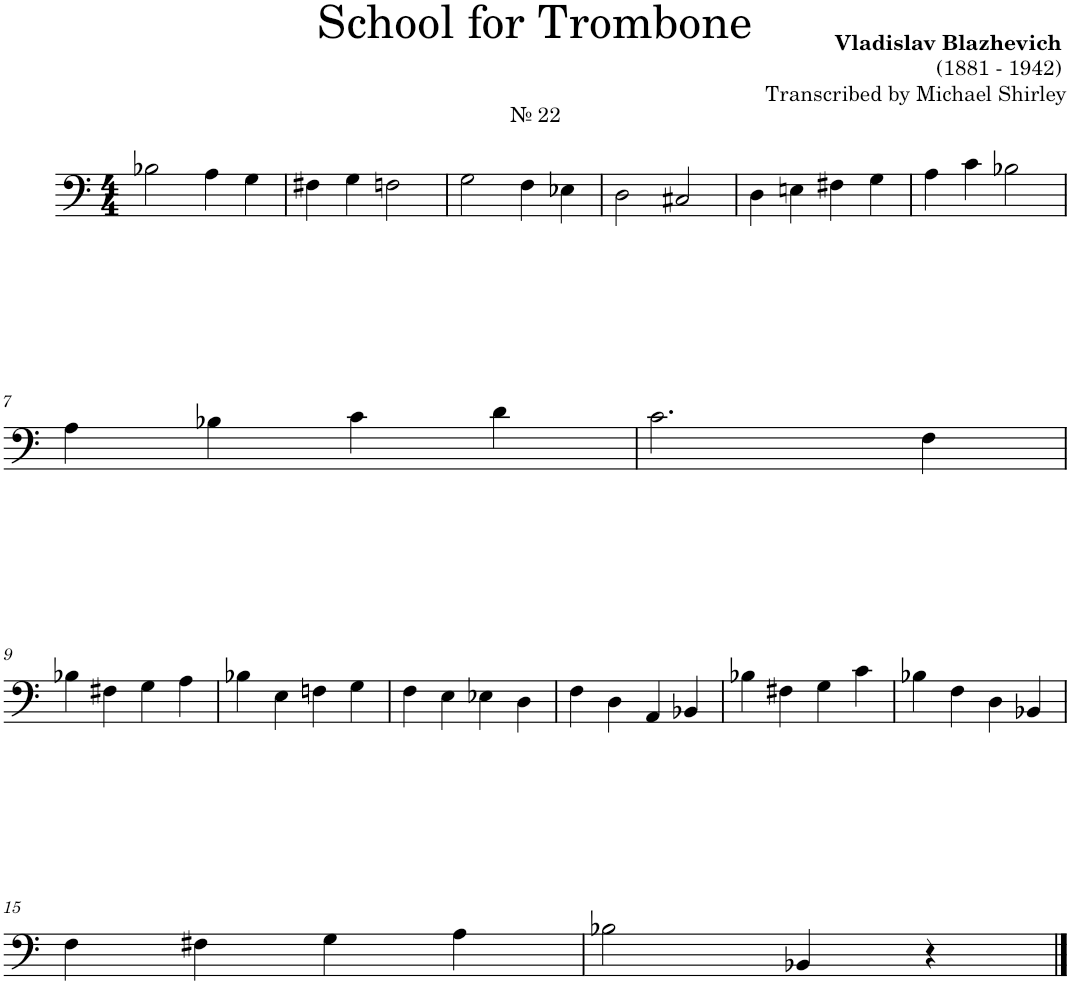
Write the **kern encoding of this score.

**kern
*part1
*staff1
*I"Trombone
*I'Tbn.
*clefF4
*k[]
*M4/4
=1
!LO:TX:a:t=№ 22
2B-X\
4A\
4G\
=2
4F#X\
4G\
2Fn\
=3
2G\
4F\
4E-X\
=4
2D\
2C#X/
=5
4D\
4En\
4F#X\
4G\
=6
4A\
4c\
2B-X\
!!LO:LB:g=z
=7
4A\
4B-X\
4c\
4d\
=8
2.c\
4F\
!!LO:LB:g=z
=9
4B-X\
4F#X\
4G\
4A\
=10
4B-X\
4E\
4Fn\
4G\
=11
4F\
4E\
4E-X\
4D\
=12
4F\
4D\
4AA/
4BB-X/
=13
4B-X\
4F#X\
4G\
4c\
=14
4B-X\
4F\
4D\
4BB-X/
!!LO:LB:g=z
=15
4F\
4F#X\
4G\
4A\
=16
2B-X\
4BB-X/
4r
==
*-
